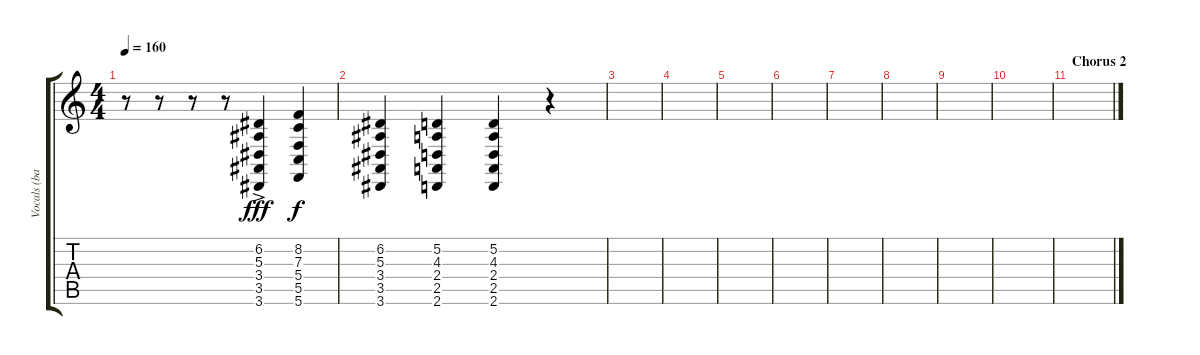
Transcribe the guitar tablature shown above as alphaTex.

\track ("Vocals (back-up)" "Vocals (ba") {instrument lead1square}
\staff {score tabs}
\tuning (D4 A3 F3 C3 G2 C2) {hide}
\ts (4 4)
\tempo 160
\clef g2
\ks c
r.8{dy f} r.8 r.8 r.8 (6.2 5.3 3.4{ac} 3.5{ac} 3.6{ac}).4{dy fff} (8.2 7.3 5.4 5.5 5.6).4{dy f} |
(6.2 5.3 3.4 3.5 3.6).4 (5.2 4.3 2.4 2.5 2.6).4 (5.2 4.3 2.4 2.5 2.6).4 r.4 |
|
|
|
|
|
|
|
|
\section ("" "Chorus 2")
